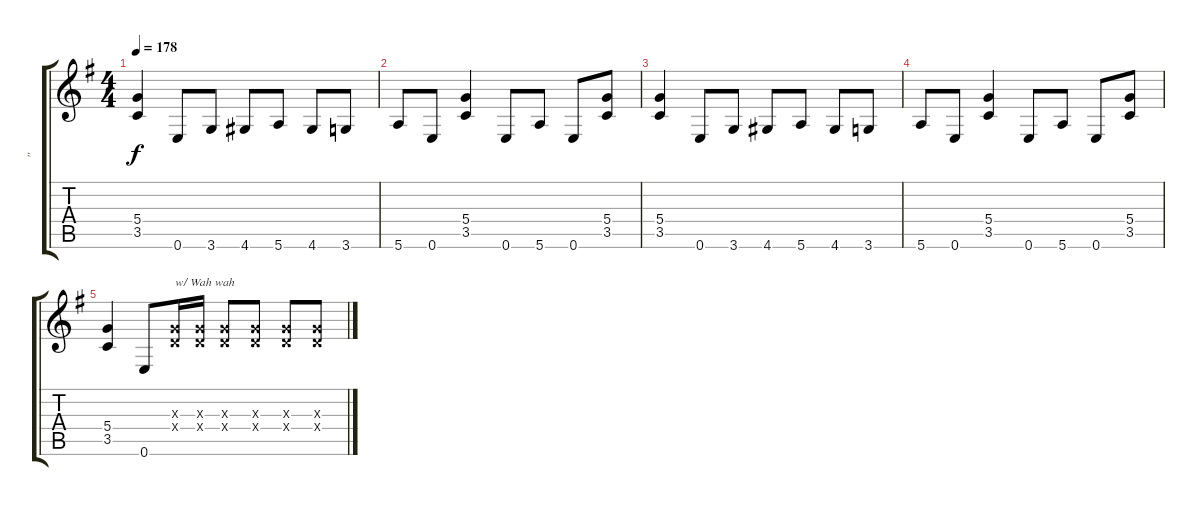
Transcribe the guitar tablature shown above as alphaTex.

\track ("   ''       ''" "   ''     ") {instrument overdrivenguitar}
\staff {score tabs}
\tuning (E4 B3 G3 D3 A2 E2) {hide}
\ts (4 4)
\tempo 178
\clef g2
\ks g
(5.4 3.5).4{dy f} 0.6.8 3.6.8 4.6.8 5.6.8 4.6.8 3.6.8 |
5.6.8 0.6.8 (5.4 3.5).4 0.6.8 5.6.8 0.6.8 (5.4 3.5).8 |
(5.4 3.5).4 0.6.8 3.6.8 4.6.8 5.6.8 4.6.8 3.6.8 |
5.6.8 0.6.8 (5.4 3.5).4 0.6.8 5.6.8 0.6.8 (5.4 3.5).8 |
(5.4 3.5).4 0.6.8 (0.3{x} 0.4{x}).16{txt "w/ Wah wah"} (0.3{x} 0.4{x}).16 (0.3{x} 0.4{x}).8 (0.3{x} 0.4{x}).8 (0.3{x} 0.4{x}).8 (0.3{x} 0.4{x}).8
